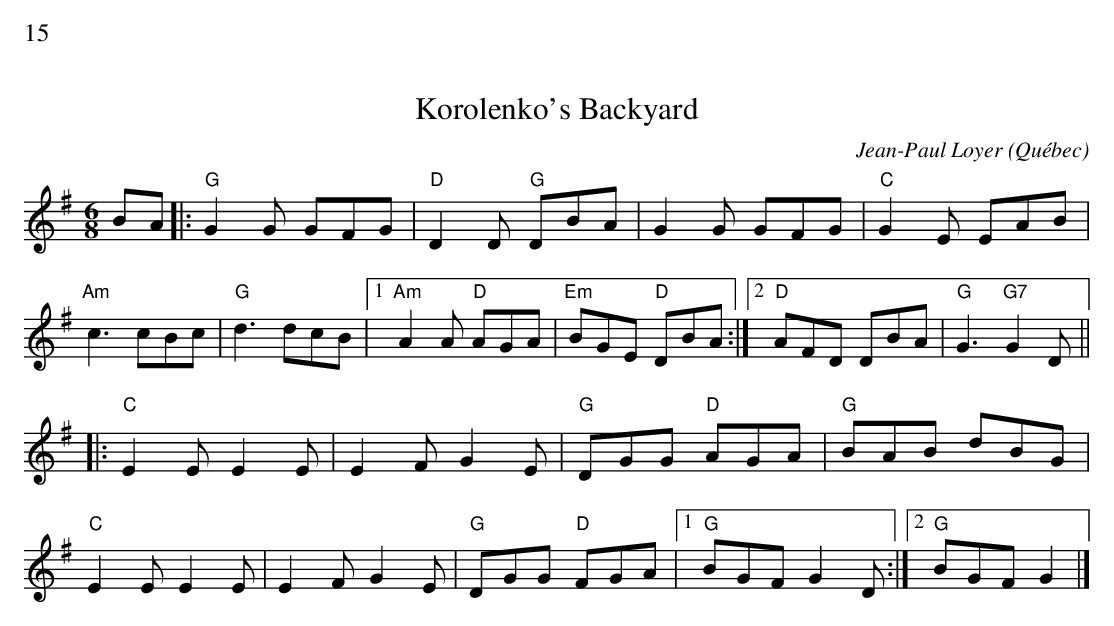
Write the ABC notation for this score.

X:1
%%text 15
T: Korolenko's Backyard
C: Jean-Paul Loyer
O: Qu\'ebec
M: 6/8
L: 1/8
K: G
BA|:"G"G2G GFG|"D"D2D "G"DBA|G2G GFG | "C"G2E EAB |
"Am"c3cBc | "G"d3dcB |1 "Am"A2A "D"AGA | "Em"BGE  "D"DBA :|2"D"AFD DBA|"G"G3 "G7" G2D ||
|:"C"E2E E2E | E2F G2E |"G"DGG "D"AGA|"G"BAB dBG|
"C"E2E E2E|E2F G2E|"G"DGG "D"FGA |1 "G"BGF G2D :|2 "G"BGF G2 |]
